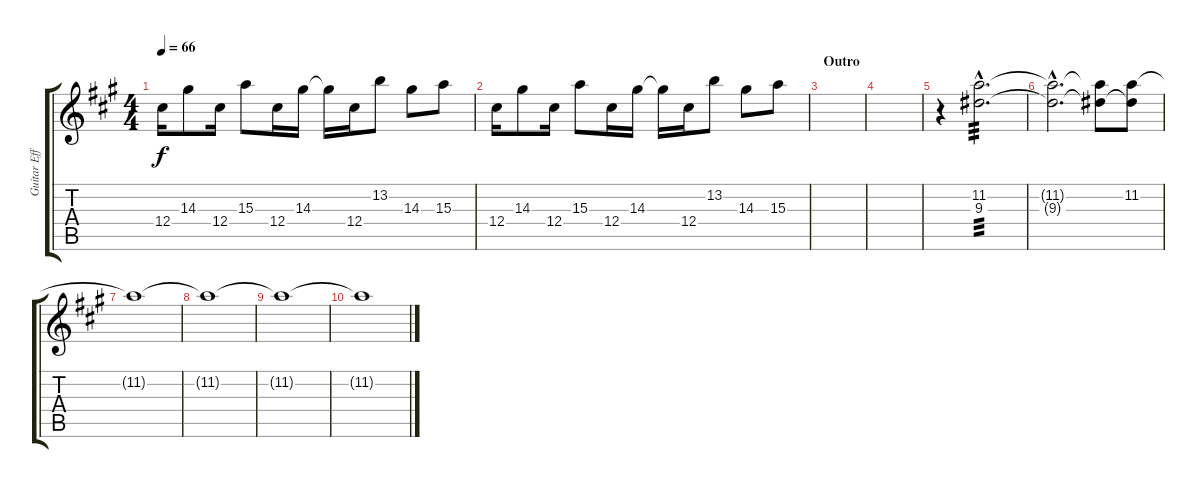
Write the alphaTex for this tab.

\track ("Guitar Effects" "Guitar Eff") {instrument distortionguitar}
\staff {score tabs}
\tuning (Eb4 Bb3 Gb3 Db3 Ab2 Db2) {hide}
\ts (4 4)
\tempo 66
\clef g2
\ks a
12.4.16{dy f} 14.3.8 12.4.16 15.3.8 12.4.16 14.3.16 14.3{t}.16 12.4.16 13.2.8 14.3.8 15.3.8 |
12.4.16 14.3.8 12.4.16 15.3.8 12.4.16 14.3.16 14.3{t}.16 12.4.16 13.2.8 14.3.8 15.3.8 |
\section ("" "Outro")
|
|
r.4 (11.2{hac} 9.3{hac}).2{d tp 3} |
(11.2{hac t} 9.3{hac t}).2{d} (11.2{t} 9.3{t}).8 (11.2 9.3{t}).8 |
11.2{t}.1 |
11.2{t}.1 |
11.2{t}.1 |
11.2{t}.1
